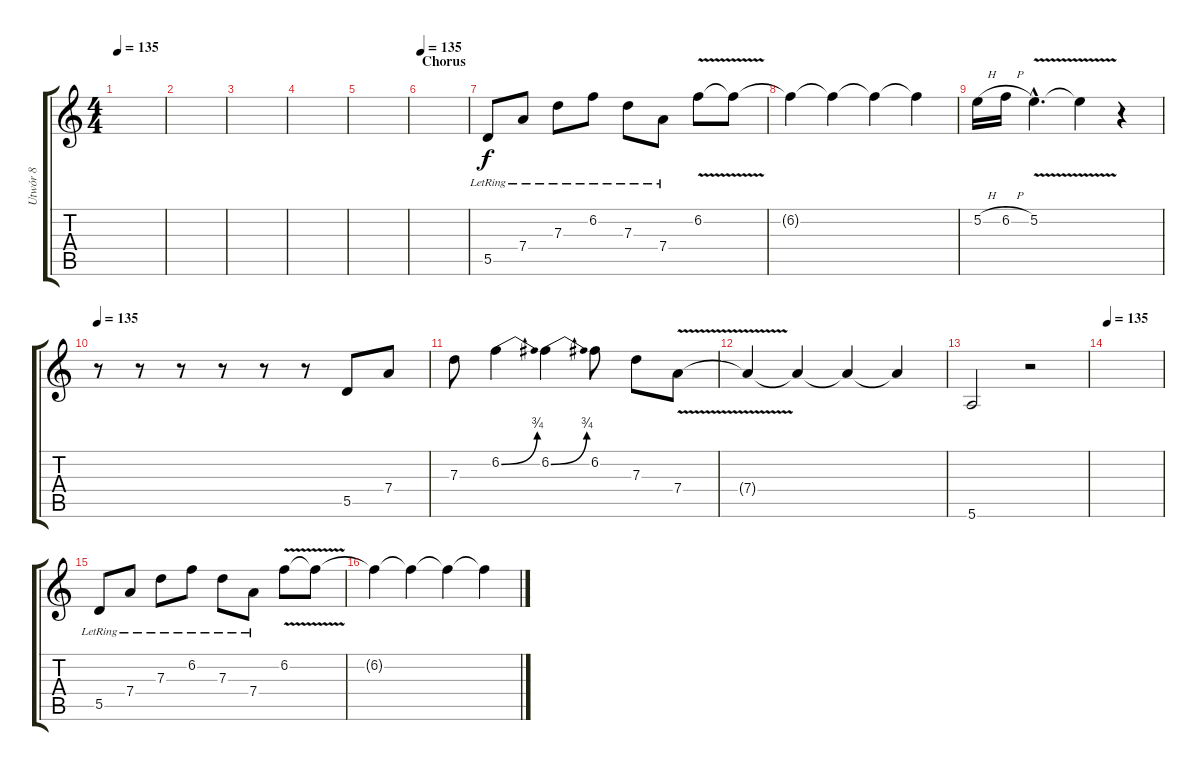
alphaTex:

\track ("Utwór 8" "Utwór 8") {instrument acousticguitarnylon}
\staff {score tabs}
\tuning (E4 B3 G3 D3 A2 E2) {hide}
\ts (4 4)
\tempo 135
\clef g2
\ks c
|
|
|
|
|
\section ("" "Chorus")
\tempo 135
|
5.5{lr}.8 7.4{lr}.8 7.3{lr}.8 6.2{lr}.8 7.3{lr}.8 7.4{lr}.8 6.2{v}.8 6.2{t}.8 |
6.2{t}.4 6.2{t}.4 6.2{t}.4 6.2{t}.4 |
5.2{h}.16 6.2{h}.16 5.2{v hac}.4{d} 5.2{t}.4 r.4 |
\tempo 135
r.8 r.8 r.8 r.8 r.8 r.8 5.5.8 7.4.8 |
7.3.8 6.2{be (bend 0 0 60 3)}.4 6.2{be (bend 0 0 60 3)}.4 6.2.8 7.3.8 7.4{v}.8 |
7.4{t}.4 7.4{t}.4 7.4{t}.4 7.4{t}.4 |
5.6.2 r.2 |
\tempo 135
|
5.5{lr}.8 7.4{lr}.8 7.3{lr}.8 6.2{lr}.8 7.3{lr}.8 7.4{lr}.8 6.2{v}.8 6.2{t}.8 |
6.2{t}.4 6.2{t}.4 6.2{t}.4 6.2{t}.4
